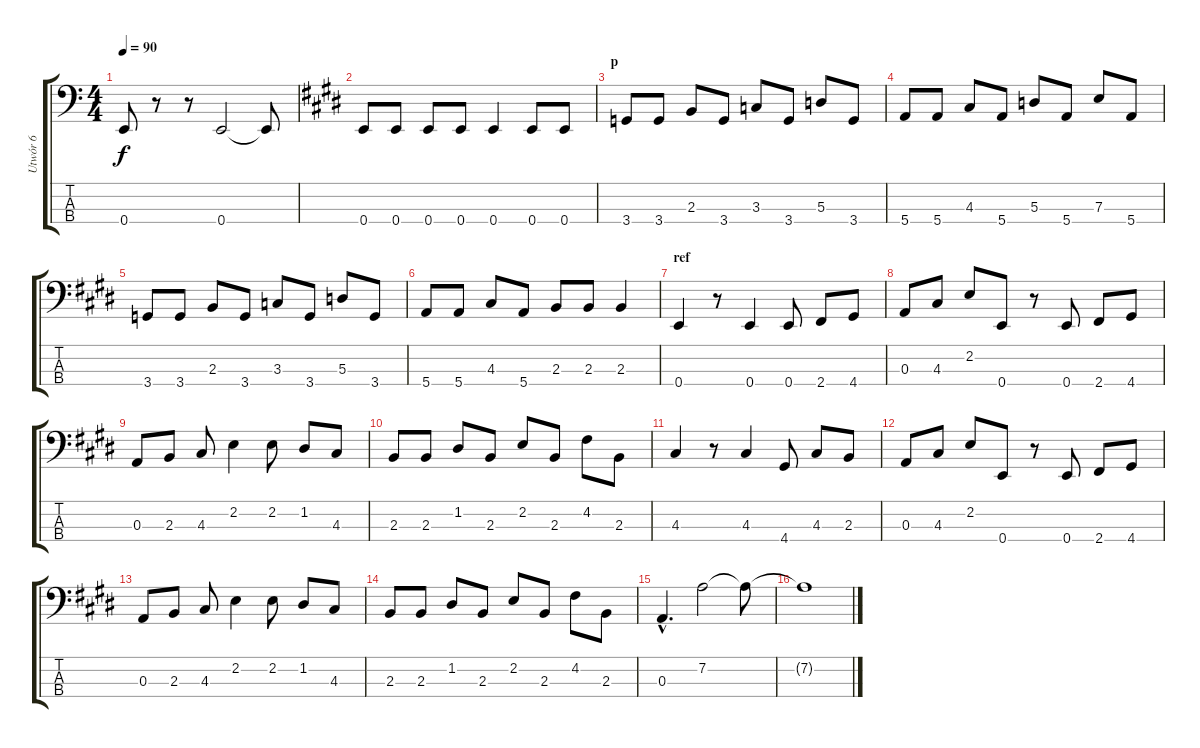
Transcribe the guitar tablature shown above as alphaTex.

\track ("Utwór 6" "Utwór 6") {instrument electricbasspick}
\staff {score tabs}
\tuning (G2 D2 A1 E1) {hide}
\ts (4 4)
\tempo 90
\clef f4
\ks c
0.4.8{dy f} r.8 r.8 0.4.2 0.4{t}.8 |
\ks e
0.4.8 0.4.8 0.4.8 0.4.8 0.4.4 0.4.8 0.4.8 |
\section ("" "p")
3.4.8 3.4.8 2.3.8 3.4.8 3.3.8 3.4.8 5.3.8 3.4.8 |
5.4.8 5.4.8 4.3.8 5.4.8 5.3.8 5.4.8 7.3.8 5.4.8 |
3.4.8 3.4.8 2.3.8 3.4.8 3.3.8 3.4.8 5.3.8 3.4.8 |
5.4.8 5.4.8 4.3.8 5.4.8 2.3.8 2.3.8 2.3.4 |
\section ("" "ref")
0.4.4 r.8 0.4.4 0.4.8 2.4.8 4.4.8 |
0.3.8 4.3.8 2.2.8 0.4.8 r.8 0.4.8 2.4.8 4.4.8 |
0.3.8 2.3.8 4.3.8 2.2.4 2.2.8 1.2.8 4.3.8 |
2.3.8 2.3.8 1.2.8 2.3.8 2.2.8 2.3.8 4.2.8 2.3.8 |
4.3.4 r.8 4.3.4 4.4.8 4.3.8 2.3.8 |
0.3.8 4.3.8 2.2.8 0.4.8 r.8 0.4.8 2.4.8 4.4.8 |
0.3.8 2.3.8 4.3.8 2.2.4 2.2.8 1.2.8 4.3.8 |
2.3.8 2.3.8 1.2.8 2.3.8 2.2.8 2.3.8 4.2.8 2.3.8 |
0.3{hac}.4{d} 7.2.2 7.2{t}.8 |
7.2{t}.1
